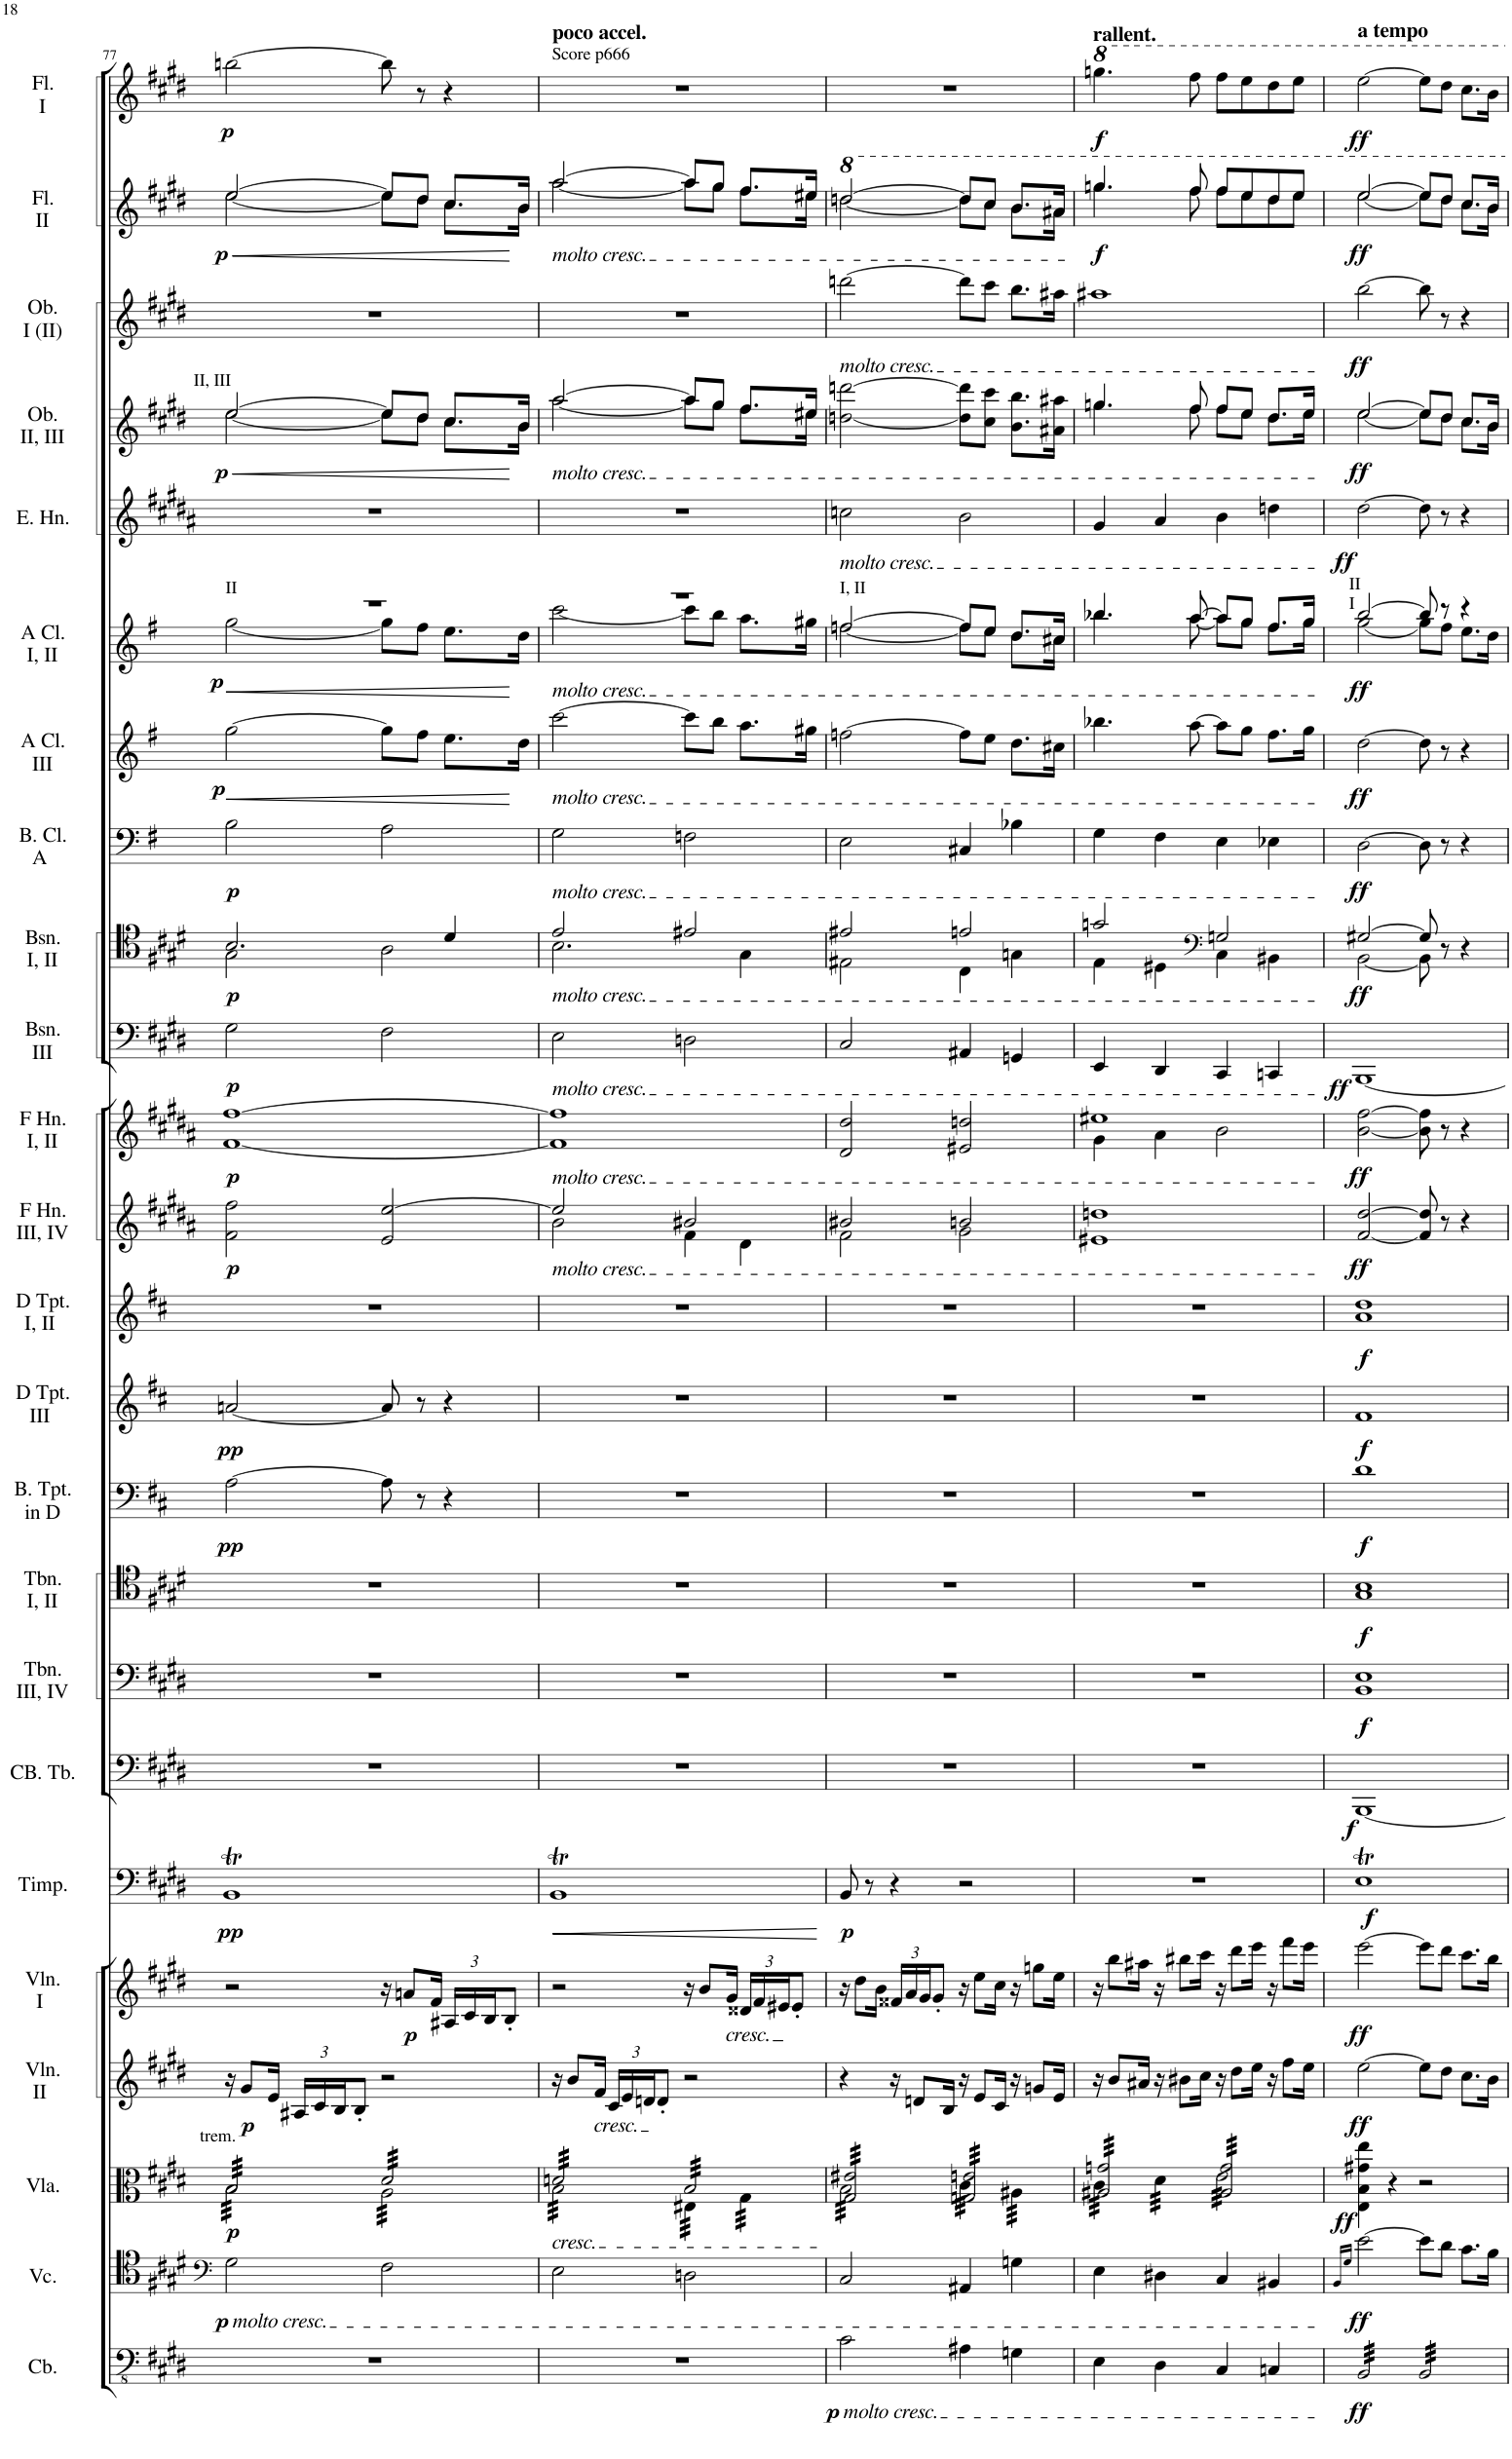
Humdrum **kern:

**kern	**dynam	**kern	**dynam	**kern	**dynam	**kern	**dynam	**kern	**dynam	**kern	**dynam	**kern	**dynam	**kern	**dynam	**kern	**dynam	**kern	**dynam	**kern	**dynam	**kern	**dynam	**kern	**dynam	**kern	**dynam	**kern	**dynam	**kern	**dynam	**kern	**dynam	**kern	**dynam	**kern	**dynam	**kern	**dynam	**kern	**dynam	**kern	**dynam	**kern	**dynam	**kern	**dynam
*part24	*part24	*part23	*part23	*part22	*part22	*part21	*part21	*part20	*part20	*part19	*part19	*part18	*part18	*part17	*part17	*part16	*part16	*part15	*part15	*part14	*part14	*part13	*part13	*part12	*part12	*part11	*part11	*part10	*part10	*part9	*part9	*part8	*part8	*part7	*part7	*part6	*part6	*part5	*part5	*part4	*part4	*part3	*part3	*part2	*part2	*part1	*part1
*staff24	*staff24	*staff23	*staff23	*staff22	*staff22	*staff21	*staff21	*staff20	*staff20	*staff19	*staff19	*staff18	*staff18	*staff17	*staff17	*staff16	*staff16	*staff15	*staff15	*staff14	*staff14	*staff13	*staff13	*staff12	*staff12	*staff11	*staff11	*staff10	*staff10	*staff9	*staff9	*staff8	*staff8	*staff7	*staff7	*staff6	*staff6	*staff5	*staff5	*staff4	*staff4	*staff3	*staff3	*staff2	*staff2	*staff1	*staff1
*I"Contrabass	*	*I"Violoncello	*	*I"Viola	*	*I"Violin II	*	*I"Violin I	*	*I"Timpani	*	*I"Contrabass Tuba	*	*I"Trombone III, IV	*	*I"Trombone I, II	*	*I"Bass Trumpet in D	*	*I"D Trumpet III	*	*I"D Trumpet I, II	*	*I"Horn in F III, IV	*	*I"Horn in F I, II	*	*I"Bassoon III	*	*I"Bassoon I, II	*	*I"Bass Clarinet in A	*	*I"Clarinet in A III	*	*I"Clarinet in A I, II	*	*I"English Horn	*	*I"Oboe II, III	*	*I"Oboe I (II)	*	*I"Flute II	*	*I"Flute I	*
*I'Cb.	*	*I'Vc.	*	*I'Vla.	*	*I'Vln. II	*	*I'Vln. I	*	*I'Timp.	*	*I'CB. Tb.	*	*I'Tbn. III, IV	*	*I'Tbn. I, II	*	*I'B. Tpt. in D	*	*I'D Tpt. III	*	*I'D Tpt. I, II	*	*	*	*	*	*I'Bsn. III	*	*I'Bsn. I, II	*	*I'B. Cl. A	*	*	*	*	*	*I'E. Hn.	*	*I'Ob. II, III	*	*I'Ob. I (II)	*	*I'Fl. II	*	*I'Fl. I	*
!!LO:PB:g=z
*clefFv4	*	*clefF4	*	*clefC3	*	*clefG2	*	*clefG2	*	*clefF4	*	*clefF4	*	*clefF4	*	*clefC4	*	*clefF4	*	*clefG2	*	*clefG2	*	*clefG2	*	*clefG2	*	*clefF4	*	*clefC4	*	*clefF4	*	*clefG2	*	*clefG2	*	*clefG2	*	*clefG2	*	*clefG2	*	*clefG2	*	*clefG2	*
*	*	*	*	*	*	*	*	*	*	*	*	*	*	*	*	*	*	*Trd-1c-2	*	*Trd-1c-2	*	*Trd-1c-2	*	*Trd4c7	*	*Trd4c7	*	*	*	*	*	*Trd2c3	*	*Trd2c3	*	*Trd2c3	*	*Trd4c7	*	*	*	*	*	*	*	*	*
*k[f#c#g#d#]	*	*k[f#c#g#d#]	*	*k[f#c#g#d#]	*	*k[f#c#g#d#]	*	*k[f#c#g#d#]	*	*k[f#c#g#d#]	*	*k[f#c#g#d#]	*	*k[f#c#g#d#]	*	*k[f#c#g#d#]	*	*k[f#c#]	*	*k[f#c#]	*	*k[f#c#]	*	*k[f#c#g#d#a#]	*	*k[f#c#g#d#a#]	*	*k[f#c#g#d#]	*	*k[f#c#g#d#]	*	*k[f#]	*	*k[f#]	*	*k[f#]	*	*k[f#c#g#d#a#]	*	*k[f#c#g#d#]	*	*k[f#c#g#d#]	*	*k[f#c#g#d#]	*	*k[f#c#g#d#]	*
*M4/4	*	*M4/4	*	*M4/4	*	*M4/4	*	*M4/4	*	*M4/4	*	*M4/4	*	*M4/4	*	*M4/4	*	*M4/4	*	*M4/4	*	*M4/4	*	*M4/4	*	*M4/4	*	*M4/4	*	*M4/4	*	*M4/4	*	*M4/4	*	*M4/4	*	*M4/4	*	*M4/4	*	*M4/4	*	*M4/4	*	*M4/4	*
*met(c)	*	*met(c)	*	*met(c)	*	*met(c)	*	*met(c)	*	*met(c)	*	*met(c)	*	*met(c)	*	*met(c)	*	*met(c)	*	*met(c)	*	*met(c)	*	*met(c)	*	*met(c)	*	*met(c)	*	*met(c)	*	*met(c)	*	*met(c)	*	*met(c)	*	*met(c)	*	*met(c)	*	*met(c)	*	*met(c)	*	*met(c)	*
=77	=77	=77	=77	=77	=77	=77	=77	=77	=77	=77	=77	=77	=77	=77	=77	=77	=77	=77	=77	=77	=77	=77	=77	=77	=77	=77	=77	=77	=77	=77	=77	=77	=77	=77	=77	=77	=77	=77	=77	=77	=77	=77	=77	=77	=77	=77	=77
*	*	*	*	*^	*	*	*	*	*	*^	*	*	*	*	*	*	*	*	*	*	*	*	*	*	*	*	*	*	*	*^	*	*	*	*	*	*	*	*	*	*	*	*	*	*	*	*	*
*	*	*	*	*	*	*	*	*	*	*	*	*^	*	*	*	*	*	*	*	*	*	*	*	*	*	*	*	*	*	*	*	*	*	*	*	*	*	*	*	*	*	*	*	*	*	*	*	*	*	*
!	!	!	!	!	!	!	!	!	!	!	!	!	!	!	!	!	!	!	!	!	!	!	!	!	!	!	!	!	!	!	!	!	!	!	!	!	!	!	!	!	!	!	!	!LO:TX:a:t=II, III	!	!	!	!	!	!	!
!	!	!	!	!	!	!	!	!	!	!	!	!	!	!	!	!	!	!	!	!	!	!	!	!	!	!	!	!	!	!	!	!	!	!	!	!	!	!	!	!LO:TX:a:t=II	!	!	!	!	!	!	!	!	!	!	!
!	!	!	!	!LO:TX:a:t=trem.	!	!	!	!	!	!	!	!	!	!	!	!	!	!	!	!	!	!	!	!	!	!	!	!	!	!	!	!	!	!	!	!	!	!	!	!	!	!	!	!	!	!	!	!	!	!	!
!	!	!LO:TX:b:i:t=molto cresc.	!	!	!	!	!	!	!	!	!	!	!	!	!	!	!	!	!	!	!	!	!	!	!	!	!	!	!	!	!	!	!	!	!	!	!	!	!	!	!	!	!	!	!	!	!	!	!	!	!
!	!	!	!LO:DY:b	!	!	!LO:DY:b	!	!	!	!	!	!	!	!LO:DY:b	!	!	!	!	!	!	!	!LO:DY:b	!	!LO:DY:b	!	!	!	!LO:DY:b	!	!LO:DY:b	!	!LO:DY:b	!	!	!LO:DY:b	!	!LO:DY:b	!	!LO:HP:b	!	!LO:HP:b	!	!	!	!LO:HP:b	!	!	!	!LO:HP:b	!	!
*	*	*	*	*	*	*	*	*	*	*	*	*	*	*	*	*	*	*	*	*	*	*	*	*	*	*	*	*	*	*	*	*	*	*	*	*	*	*	*	*^	*	*	*	*^	*	*	*	*^	*	*	*
!	!	!	!	!	!	!	!	!	!	!	!	!	!	!	!	!	!	!	!	!	!	!	!	!	!	!	!	!	!	!	!	!	!	!	!	!	!	!	!LO:DY:n=1:b	!	!	!LO:DY:n=1:b	!	!	!	!	!LO:DY:n=1:b	!	!	!	!	!LO:DY:n=1:b	!	!LO:DY:b
*	*	*	*	*tremolo	*	*	*	*	*	*	*	*	*	*	*	*	*	*	*	*	*	*	*	*	*	*	*	*	*	*	*	*	*	*	*	*	*	*	*	*	*	*	*	*	*	*	*	*	*	*	*	*	*	*
1r	.	2G#\	p	32B/LLL	32B\LLL	p	16r	.	2r	.	1BBT	4ryy	16BB!LL	pp	1r	.	1r	.	1r	.	[2A\	pp	[2an/	pp	1r	.	2f#\ 2ff#\	p	[1f# [1ff#	p	2G#\	p	2.B/	2G#\	p	2B\	p	[2gg\	< p	1r	[2gg\	< p	1r	.	[2ee/	[2ee\	< p	1r	.	[2ee/	[2ee\	< p	[2bbn\	p
.	.	.	.	32B/	32B\	.	.	.	.	.	.	.	.	.	.	.	.	.	.	.	.	.	.	.	.	.	.	.	.	.	.	.	.	.	.	.	.	.	.	.	.	.	.	.	.	.	.	.	.	.	.	.	.	.
!	!	!	!	!	!	!	!	!LO:DY:b	!	!	!	!	!	!	!	!	!	!	!	!	!	!	!	!	!	!	!	!	!	!	!	!	!	!	!	!	!	!	!	!	!	!	!	!	!	!	!	!	!	!	!	!	!	!
.	.	.	.	32B/	32B\	.	8g#/L	p	.	.	.	.	16BB!	.	.	.	.	.	.	.	.	.	.	.	.	.	.	.	.	.	.	.	.	.	.	.	.	.	.	.	.	.	.	.	.	.	.	.	.	.	.	.	.	.
.	.	.	.	32B/	32B\	.	.	.	.	.	.	.	.	.	.	.	.	.	.	.	.	.	.	.	.	.	.	.	.	.	.	.	.	.	.	.	.	.	.	.	.	.	.	.	.	.	.	.	.	.	.	.	.	.
.	.	.	.	32B/	32B\	.	.	.	.	.	.	.	16BB!	.	.	.	.	.	.	.	.	.	.	.	.	.	.	.	.	.	.	.	.	.	.	.	.	.	.	.	.	.	.	.	.	.	.	.	.	.	.	.	.	.
.	.	.	.	32B/	32B\	.	.	.	.	.	.	.	.	.	.	.	.	.	.	.	.	.	.	.	.	.	.	.	.	.	.	.	.	.	.	.	.	.	.	.	.	.	.	.	.	.	.	.	.	.	.	.	.	.
.	.	.	.	32B/	32B\	.	16e/Jk	.	.	.	.	.	16BB!JJ	.	.	.	.	.	.	.	.	.	.	.	.	.	.	.	.	.	.	.	.	.	.	.	.	.	.	.	.	.	.	.	.	.	.	.	.	.	.	.	.	.
.	.	.	.	32B/	32B\	.	.	.	.	.	.	.	.	.	.	.	.	.	.	.	.	.	.	.	.	.	.	.	.	.	.	.	.	.	.	.	.	.	.	.	.	.	.	.	.	.	.	.	.	.	.	.	.	.
*	*	*	*	*	*	*	*Xbrackettup	*	*	*	*	*	*	*	*	*	*	*	*	*	*	*	*	*	*	*	*	*	*	*	*	*	*	*	*	*	*	*	*	*	*	*	*	*	*	*	*	*	*	*	*	*	*	*
.	.	.	.	32B/	32B\	.	24A#X/LL	.	.	.	.	4ryy	16BB!LL	.	.	.	.	.	.	.	.	.	.	.	.	.	.	.	.	.	.	.	.	.	.	.	.	.	.	.	.	.	.	.	.	.	.	.	.	.	.	.	.	.
.	.	.	.	32B/	32B\	.	.	.	.	.	.	.	.	.	.	.	.	.	.	.	.	.	.	.	.	.	.	.	.	.	.	.	.	.	.	.	.	.	.	.	.	.	.	.	.	.	.	.	.	.	.	.	.	.
.	.	.	.	.	.	.	24c#/	.	.	.	.	.	.	.	.	.	.	.	.	.	.	.	.	.	.	.	.	.	.	.	.	.	.	.	.	.	.	.	.	.	.	.	.	.	.	.	.	.	.	.	.	.	.	.
.	.	.	.	32B/	32B\	.	.	.	.	.	.	.	16BB!	.	.	.	.	.	.	.	.	.	.	.	.	.	.	.	.	.	.	.	.	.	.	.	.	.	.	.	.	.	.	.	.	.	.	.	.	.	.	.	.	.
.	.	.	.	.	.	.	24B/J	.	.	.	.	.	.	.	.	.	.	.	.	.	.	.	.	.	.	.	.	.	.	.	.	.	.	.	.	.	.	.	.	.	.	.	.	.	.	.	.	.	.	.	.	.	.	.
.	.	.	.	32B/	32B\	.	.	.	.	.	.	.	.	.	.	.	.	.	.	.	.	.	.	.	.	.	.	.	.	.	.	.	.	.	.	.	.	.	.	.	.	.	.	.	.	.	.	.	.	.	.	.	.	.
.	.	.	.	32B/	32B\	.	8B'/J	.	.	.	.	.	16BB!	.	.	.	.	.	.	.	.	.	.	.	.	.	.	.	.	.	.	.	.	.	.	.	.	.	.	.	.	.	.	.	.	.	.	.	.	.	.	.	.	.
.	.	.	.	32B/	32B\	.	.	.	.	.	.	.	.	.	.	.	.	.	.	.	.	.	.	.	.	.	.	.	.	.	.	.	.	.	.	.	.	.	.	.	.	.	.	.	.	.	.	.	.	.	.	.	.	.
.	.	.	.	32B/	32B\	.	.	.	.	.	.	.	16BB!JJ	.	.	.	.	.	.	.	.	.	.	.	.	.	.	.	.	.	.	.	.	.	.	.	.	.	.	.	.	.	.	.	.	.	.	.	.	.	.	.	.	.
.	.	.	.	32B/JJJ	32B\JJJ	.	.	.	.	.	.	.	.	.	.	.	.	.	.	.	.	.	.	.	.	.	.	.	.	.	.	.	.	.	.	.	.	.	.	.	.	.	.	.	.	.	.	.	.	.	.	.	.	.
.	.	2F#\	.	32d#/LLL	32A\LLL	.	2r	.	16r	.	.	4ryy	16BB!LL	.	.	.	.	.	.	.	8A\]	.	8a/]	.	.	.	2e/ [2ee/	.	.	.	2F#\	.	.	2A\	.	2A\	.	8gg\L]	.	.	8gg\L]	.	.	.	8ee/L]	8ee\L]	.	.	.	8ee/L]	8ee\L]	.	8bb\]	.
.	.	.	.	32d#/	32A\	.	.	.	.	.	.	.	.	.	.	.	.	.	.	.	.	.	.	.	.	.	.	.	.	.	.	.	.	.	.	.	.	.	.	.	.	.	.	.	.	.	.	.	.	.	.	.	.	.
!	!	!	!	!	!	!	!	!	!	!LO:DY:b	!	!	!	!	!	!	!	!	!	!	!	!	!	!	!	!	!	!	!	!	!	!	!	!	!	!	!	!	!	!	!	!	!	!	!	!	!	!	!	!	!	!	!	!
.	.	.	.	32d#/	32A\	.	.	.	8an/L	p	.	.	16BB!	.	.	.	.	.	.	.	.	.	.	.	.	.	.	.	.	.	.	.	.	.	.	.	.	.	.	.	.	.	.	.	.	.	.	.	.	.	.	.	.	.
.	.	.	.	32d#/	32A\	.	.	.	.	.	.	.	.	.	.	.	.	.	.	.	.	.	.	.	.	.	.	.	.	.	.	.	.	.	.	.	.	.	.	.	.	.	.	.	.	.	.	.	.	.	.	.	.	.
.	.	.	.	32d#/	32A\	.	.	.	.	.	.	.	16BB!	.	.	.	.	.	.	.	8r	.	8r	.	.	.	.	.	.	.	.	.	.	.	.	.	.	8ff#\J	.	.	8ff#\J	.	.	.	8dd#/J	8dd#\J	.	.	.	8dd#/J	8dd#\J	.	8r	.
.	.	.	.	32d#/	32A\	.	.	.	.	.	.	.	.	.	.	.	.	.	.	.	.	.	.	.	.	.	.	.	.	.	.	.	.	.	.	.	.	.	.	.	.	.	.	.	.	.	.	.	.	.	.	.	.	.
.	.	.	.	32d#/	32A\	.	.	.	16f#/Jk	.	.	.	16BB!JJ	.	.	.	.	.	.	.	.	.	.	.	.	.	.	.	.	.	.	.	.	.	.	.	.	.	.	.	.	.	.	.	.	.	.	.	.	.	.	.	.	.
.	.	.	.	32d#/	32A\	.	.	.	.	.	.	.	.	.	.	.	.	.	.	.	.	.	.	.	.	.	.	.	.	.	.	.	.	.	.	.	.	.	.	.	.	.	.	.	.	.	.	.	.	.	.	.	.	.
*	*	*	*	*	*	*	*	*	*Xbrackettup	*	*	*	*	*	*	*	*	*	*	*	*	*	*	*	*	*	*	*	*	*	*	*	*	*	*	*	*	*	*	*	*	*	*	*	*	*	*	*	*	*	*	*	*	*
.	.	.	.	32d#/	32A\	.	.	.	24A#X/LL	.	.	8ryy	16BB!LL	.	.	.	.	.	.	.	4r	.	4r	.	.	.	.	.	.	.	.	.	4d#/	.	.	.	.	8.ee\L	.	.	8.ee\L	.	.	.	8.cc#/L	8.cc#\L	.	.	.	8.cc#/L	8.cc#\L	.	4r	.
.	.	.	.	32d#/	32A\	.	.	.	.	.	.	.	.	.	.	.	.	.	.	.	.	.	.	.	.	.	.	.	.	.	.	.	.	.	.	.	.	.	.	.	.	.	.	.	.	.	.	.	.	.	.	.	.	.
.	.	.	.	.	.	.	.	.	24c#/	.	.	.	.	.	.	.	.	.	.	.	.	.	.	.	.	.	.	.	.	.	.	.	.	.	.	.	.	.	.	.	.	.	.	.	.	.	.	.	.	.	.	.	.	.
.	.	.	.	32d#/	32A\	.	.	.	.	.	.	.	16BB!	.	.	.	.	.	.	.	.	.	.	.	.	.	.	.	.	.	.	.	.	.	.	.	.	.	.	.	.	.	.	.	.	.	.	.	.	.	.	.	.	.
.	.	.	.	.	.	.	.	.	24B/J	.	.	.	.	.	.	.	.	.	.	.	.	.	.	.	.	.	.	.	.	.	.	.	.	.	.	.	.	.	.	.	.	.	.	.	.	.	.	.	.	.	.	.	.	.
.	.	.	.	32d#/	32A\	.	.	.	.	.	.	.	.	.	.	.	.	.	.	.	.	.	.	.	.	.	.	.	.	.	.	.	.	.	.	.	.	.	.	.	.	.	.	.	.	.	.	.	.	.	.	.	.	.
.	.	.	.	32d#/	32A\	.	.	.	8B'/J	.	.	16ryy	16BB!	.	.	.	.	.	.	.	.	.	.	.	.	.	.	.	.	.	.	.	.	.	.	.	.	.	.	.	.	.	.	.	.	.	.	.	.	.	.	.	.	.
.	.	.	.	32d#/	32A\	.	.	.	.	.	.	.	.	.	.	.	.	.	.	.	.	.	.	.	.	.	.	.	.	.	.	.	.	.	.	.	.	.	.	.	.	.	.	.	.	.	.	.	.	.	.	.	.	.
.	.	.	.	32d#/	32A\	.	.	.	.	.	.	16ryy	16BB!JJ	.	.	.	.	.	.	.	.	.	.	.	.	.	.	.	.	.	.	.	.	.	.	.	.	16dd\Jk	[	.	16dd\Jk	[	.	.	16b/Jk	16b\Jk	[	.	.	16b/Jk	16b\Jk	[	.	.
.	.	.	.	32d#/JJJ	32A\JJJ	.	.	.	.	.	.	.	.	.	.	.	.	.	.	.	.	.	.	.	.	.	.	.	.	.	.	.	.	.	.	.	.	.	.	.	.	.	.	.	.	.	.	.	.	.	.	.	.	.
=78	=78	=78	=78	=78	=78	=78	=78	=78	=78	=78	=78	=78	=78	=78	=78	=78	=78	=78	=78	=78	=78	=78	=78	=78	=78	=78	=78	=78	=78	=78	=78	=78	=78	=78	=78	=78	=78	=78	=78	=78	=78	=78	=78	=78	=78	=78	=78	=78	=78	=78	=78	=78	=78	=78
*	*	*	*	*	*	*	*	*	*	*	*	*	*	*	*	*	*	*	*	*	*	*	*	*	*	*	*^	*	*	*	*	*	*	*	*	*	*	*	*	*	*	*	*	*	*	*	*	*	*	*	*	*	*	*
!	!	!	!	!	!	!	!	!	!	!	!	!	!	!	!	!	!	!	!	!	!	!	!	!	!	!	!	!	!	!	!	!	!	!	!	!	!	!	!	!	!	!	!	!	!	!	!	!	!	!	!LO:TX:b:i:t=molto cresc.	!	!	!	!
!	!	!	!	!	!	!	!	!	!	!	!	!	!	!	!	!	!	!	!	!	!	!	!	!	!	!	!	!	!	!	!	!	!	!	!	!	!	!	!	!	!	!	!	!	!	!LO:TX:b:i:t=molto cresc.	!	!	!	!	!	!	!	!	!
!	!	!	!	!	!	!	!	!	!	!	!	!	!	!	!	!	!	!	!	!	!	!	!	!	!	!	!	!	!	!	!	!	!	!	!	!	!	!	!	!	!LO:TX:b:i:t=molto cresc.	!	!	!	!	!	!	!	!	!	!	!	!	!	!
!	!	!	!	!	!	!	!	!	!	!	!	!	!	!	!	!	!	!	!	!	!	!	!	!	!	!	!	!	!	!	!	!	!	!	!	!	!	!	!LO:TX:b:i:t=molto cresc.	!	!	!	!	!	!	!	!	!	!	!	!	!	!	!	!
!	!	!	!	!	!	!	!	!	!	!	!	!	!	!	!	!	!	!	!	!	!	!	!	!	!	!	!	!	!	!	!	!	!	!	!	!	!LO:TX:b:i:t=molto cresc.	!	!	!	!	!	!	!	!	!	!	!	!	!	!	!	!	!	!
!	!	!	!	!	!	!	!	!	!	!	!	!	!	!	!	!	!	!	!	!	!	!	!	!	!	!	!	!	!	!	!	!	!	!LO:TX:b:i:t=molto cresc.	!	!	!	!	!	!	!	!	!	!	!	!	!	!	!	!	!	!	!	!	!
!	!	!	!	!	!	!	!	!	!	!	!	!	!	!	!	!	!	!	!	!	!	!	!	!	!	!	!	!	!	!	!	!LO:TX:b:i:t=molto cresc.	!	!	!	!	!	!	!	!	!	!	!	!	!	!	!	!	!	!	!	!	!	!	!
!	!	!	!	!	!	!	!	!	!	!	!	!	!	!	!	!	!	!	!	!	!	!	!	!	!	!	!	!	!	!LO:TX:b:i:t=molto cresc.	!	!	!	!	!	!	!	!	!	!	!	!	!	!	!	!	!	!	!	!	!	!	!	!	!
!	!	!	!	!	!	!	!	!	!	!	!	!	!	!	!	!	!	!	!	!	!	!	!	!	!	!	!LO:TX:b:i:t=molto cresc.	!	!	!	!	!	!	!	!	!	!	!	!	!	!	!	!	!	!	!	!	!	!	!	!	!	!	!	!
!	!	!	!	!LO:TX:b:i:t=cresc.	!	!	!	!	!	!	!	!	!	!	!	!	!	!	!	!	!	!	!	!	!	!	!	!	!	!	!	!	!	!	!	!	!	!	!	!	!	!	!	!	!	!	!	!	!	!	!	!	!	!	!
1r	.	2E\	.	32dn/LLL	32B\LLL	.	16r	.	2r	.	1BBT	4ryy	16BB!LL	.	1r	.	1r	.	1r	.	1r	.	1r	.	1r	.	2ee/]	2b\	.	1f#] 1ff#]	.	2E\	.	2e/	2.B\	.	2G\	.	[2ccc\	.	1r	[2ccc\	.	1r	.	[2aa/	[2aa\	.	1r	.	[2aa/	[2aa\	.	1r	.
.	.	.	.	32dn/	32B\	.	.	.	.	.	.	.	.	.	.	.	.	.	.	.	.	.	.	.	.	.	.	.	.	.	.	.	.	.	.	.	.	.	.	.	.	.	.	.	.	.	.	.	.	.	.	.	.	.	.
.	.	.	.	32dn/	32B\	.	8b/L	.	.	.	.	.	16BB!	.	.	.	.	.	.	.	.	.	.	.	.	.	.	.	.	.	.	.	.	.	.	.	.	.	.	.	.	.	.	.	.	.	.	.	.	.	.	.	.	.	.
.	.	.	.	32dn/	32B\	.	.	.	.	.	.	.	.	.	.	.	.	.	.	.	.	.	.	.	.	.	.	.	.	.	.	.	.	.	.	.	.	.	.	.	.	.	.	.	.	.	.	.	.	.	.	.	.	.	.
.	.	.	.	32dn/	32B\	.	.	.	.	.	.	.	16BB!	.	.	.	.	.	.	.	.	.	.	.	.	.	.	.	.	.	.	.	.	.	.	.	.	.	.	.	.	.	.	.	.	.	.	.	.	.	.	.	.	.	.
.	.	.	.	32dn/	32B\	.	.	.	.	.	.	.	.	.	.	.	.	.	.	.	.	.	.	.	.	.	.	.	.	.	.	.	.	.	.	.	.	.	.	.	.	.	.	.	.	.	.	.	.	.	.	.	.	.	.
!	!	!	!	!	!	!	!LO:TX:b:i:t=cresc.	!	!	!	!	!	!	!	!	!	!	!	!	!	!	!	!	!	!	!	!	!	!	!	!	!	!	!	!	!	!	!	!	!	!	!	!	!	!	!	!	!	!	!	!	!	!	!	!
.	.	.	.	32dn/	32B\	.	16f#/Jk	.	.	.	.	.	16BB!JJ	.	.	.	.	.	.	.	.	.	.	.	.	.	.	.	.	.	.	.	.	.	.	.	.	.	.	.	.	.	.	.	.	.	.	.	.	.	.	.	.	.	.
.	.	.	.	32dn/	32B\	.	.	.	.	.	.	.	.	.	.	.	.	.	.	.	.	.	.	.	.	.	.	.	.	.	.	.	.	.	.	.	.	.	.	.	.	.	.	.	.	.	.	.	.	.	.	.	.	.	.
.	.	.	.	32dn/	32B\	.	24c#/LL	.	.	.	.	4ryy	16BB!LL	.	.	.	.	.	.	.	.	.	.	.	.	.	.	.	.	.	.	.	.	.	.	.	.	.	.	.	.	.	.	.	.	.	.	.	.	.	.	.	.	.	.
.	.	.	.	32dn/	32B\	.	.	.	.	.	.	.	.	.	.	.	.	.	.	.	.	.	.	.	.	.	.	.	.	.	.	.	.	.	.	.	.	.	.	.	.	.	.	.	.	.	.	.	.	.	.	.	.	.	.
.	.	.	.	.	.	.	24e/	.	.	.	.	.	.	.	.	.	.	.	.	.	.	.	.	.	.	.	.	.	.	.	.	.	.	.	.	.	.	.	.	.	.	.	.	.	.	.	.	.	.	.	.	.	.	.	.
.	.	.	.	32dn/	32B\	.	.	.	.	.	.	.	16BB!	.	.	.	.	.	.	.	.	.	.	.	.	.	.	.	.	.	.	.	.	.	.	.	.	.	.	.	.	.	.	.	.	.	.	.	.	.	.	.	.	.	.
.	.	.	.	.	.	.	24dn/J	.	.	.	.	.	.	.	.	.	.	.	.	.	.	.	.	.	.	.	.	.	.	.	.	.	.	.	.	.	.	.	.	.	.	.	.	.	.	.	.	.	.	.	.	.	.	.	.
.	.	.	.	32dn/	32B\	.	.	.	.	.	.	.	.	.	.	.	.	.	.	.	.	.	.	.	.	.	.	.	.	.	.	.	.	.	.	.	.	.	.	.	.	.	.	.	.	.	.	.	.	.	.	.	.	.	.
.	.	.	.	32dn/	32B\	.	8d'/J	.	.	.	.	.	16BB!	.	.	.	.	.	.	.	.	.	.	.	.	.	.	.	.	.	.	.	.	.	.	.	.	.	.	.	.	.	.	.	.	.	.	.	.	.	.	.	.	.	.
.	.	.	.	32dn/	32B\	.	.	.	.	.	.	.	.	.	.	.	.	.	.	.	.	.	.	.	.	.	.	.	.	.	.	.	.	.	.	.	.	.	.	.	.	.	.	.	.	.	.	.	.	.	.	.	.	.	.
.	.	.	.	32dn/	32B\	.	.	.	.	.	.	.	16BB!JJ	.	.	.	.	.	.	.	.	.	.	.	.	.	.	.	.	.	.	.	.	.	.	.	.	.	.	.	.	.	.	.	.	.	.	.	.	.	.	.	.	.	.
.	.	.	.	32dn/JJJ	32B\JJJ	.	.	.	.	.	.	.	.	.	.	.	.	.	.	.	.	.	.	.	.	.	.	.	.	.	.	.	.	.	.	.	.	.	.	.	.	.	.	.	.	.	.	.	.	.	.	.	.	.	.
.	.	2Dn\	.	32B/LLL	32E#X\LLL	.	2r	.	16r	.	.	4ryy	16BB!LL	.	.	.	.	.	.	.	.	.	.	.	.	.	2b#X/	4f#\	.	.	.	2Dn\	.	2e#X/	.	.	2Fn\	.	8ccc\L]	.	.	8ccc\L]	.	.	.	8aa/L]	8aa\L]	.	.	.	8aa/L]	8aa\L]	.	.	.
.	.	.	.	32B/	32E#X\	.	.	.	.	.	.	.	.	.	.	.	.	.	.	.	.	.	.	.	.	.	.	.	.	.	.	.	.	.	.	.	.	.	.	.	.	.	.	.	.	.	.	.	.	.	.	.	.	.	.
.	.	.	.	32B/	32E#X\	.	.	.	8b/L	.	.	.	16BB!	.	.	.	.	.	.	.	.	.	.	.	.	.	.	.	.	.	.	.	.	.	.	.	.	.	.	.	.	.	.	.	.	.	.	.	.	.	.	.	.	.	.
.	.	.	.	32B/	32E#X\	.	.	.	.	.	.	.	.	.	.	.	.	.	.	.	.	.	.	.	.	.	.	.	.	.	.	.	.	.	.	.	.	.	.	.	.	.	.	.	.	.	.	.	.	.	.	.	.	.	.
.	.	.	.	32B/	32E#X\	.	.	.	.	.	.	.	16BB!	.	.	.	.	.	.	.	.	.	.	.	.	.	.	.	.	.	.	.	.	.	.	.	.	.	8bb\J	.	.	8bb\J	.	.	.	8gg#/J	8gg#\J	.	.	.	8gg#/J	8gg#\J	.	.	.
.	.	.	.	32B/	32E#X\	.	.	.	.	.	.	.	.	.	.	.	.	.	.	.	.	.	.	.	.	.	.	.	.	.	.	.	.	.	.	.	.	.	.	.	.	.	.	.	.	.	.	.	.	.	.	.	.	.	.
!	!	!	!	!	!	!	!	!	!LO:TX:b:i:t=cresc.	!	!	!	!	!	!	!	!	!	!	!	!	!	!	!	!	!	!	!	!	!	!	!	!	!	!	!	!	!	!	!	!	!	!	!	!	!	!	!	!	!	!	!	!	!	!
.	.	.	.	32B/	32E#X\	.	.	.	16g#/Jk	.	.	.	16BB!JJ	.	.	.	.	.	.	.	.	.	.	.	.	.	.	.	.	.	.	.	.	.	.	.	.	.	.	.	.	.	.	.	.	.	.	.	.	.	.	.	.	.	.
.	.	.	.	32B/	32E#X\JJJ	.	.	.	.	.	.	.	.	.	.	.	.	.	.	.	.	.	.	.	.	.	.	.	.	.	.	.	.	.	.	.	.	.	.	.	.	.	.	.	.	.	.	.	.	.	.	.	.	.	.
.	.	.	.	32B/	32G#\LLL	.	.	.	24d##X/LL	.	.	4ryy	16BB!LL	.	.	.	.	.	.	.	.	.	.	.	.	.	.	4d#\	.	.	.	.	.	.	4G#\	.	.	.	8.aa\L	.	.	8.aa\L	.	.	.	8.ff#/L	8.ff#\L	.	.	.	8.ff#/L	8.ff#\L	.	.	.
.	.	.	.	32B/	32G#\	.	.	.	.	.	.	.	.	.	.	.	.	.	.	.	.	.	.	.	.	.	.	.	.	.	.	.	.	.	.	.	.	.	.	.	.	.	.	.	.	.	.	.	.	.	.	.	.	.	.
.	.	.	.	.	.	.	.	.	24f#/	.	.	.	.	.	.	.	.	.	.	.	.	.	.	.	.	.	.	.	.	.	.	.	.	.	.	.	.	.	.	.	.	.	.	.	.	.	.	.	.	.	.	.	.	.	.
.	.	.	.	32B/	32G#\	.	.	.	.	.	.	.	16BB!	.	.	.	.	.	.	.	.	.	.	.	.	.	.	.	.	.	.	.	.	.	.	.	.	.	.	.	.	.	.	.	.	.	.	.	.	.	.	.	.	.	.
.	.	.	.	.	.	.	.	.	24e#X/J	.	.	.	.	.	.	.	.	.	.	.	.	.	.	.	.	.	.	.	.	.	.	.	.	.	.	.	.	.	.	.	.	.	.	.	.	.	.	.	.	.	.	.	.	.	.
.	.	.	.	32B/	32G#\	.	.	.	.	.	.	.	.	.	.	.	.	.	.	.	.	.	.	.	.	.	.	.	.	.	.	.	.	.	.	.	.	.	.	.	.	.	.	.	.	.	.	.	.	.	.	.	.	.	.
.	.	.	.	32B/	32G#\	.	.	.	8e#'/J	.	.	.	16BB!	.	.	.	.	.	.	.	.	.	.	.	.	.	.	.	.	.	.	.	.	.	.	.	.	.	.	.	.	.	.	.	.	.	.	.	.	.	.	.	.	.	.
.	.	.	.	32B/	32G#\	.	.	.	.	.	.	.	.	.	.	.	.	.	.	.	.	.	.	.	.	.	.	.	.	.	.	.	.	.	.	.	.	.	.	.	.	.	.	.	.	.	.	.	.	.	.	.	.	.	.
.	.	.	.	32B/	32G#\	.	.	.	.	.	.	.	16BB!JJ	.	.	.	.	.	.	.	.	.	.	.	.	.	.	.	.	.	.	.	.	.	.	.	.	.	16gg#X\Jk	.	.	16gg#X\Jk	.	.	.	16ee#X/Jk	16ee#\Jk	.	.	.	16ee#X/Jk	16ee#\Jk	.	.	.
.	.	.	.	32B/JJJ	32G#\JJJ	.	.	.	.	.	.	.	.	.	.	.	.	.	.	.	.	.	.	.	.	.	.	.	.	.	.	.	.	.	.	.	.	.	.	.	.	.	.	.	.	.	.	.	.	.	.	.	.	.	.
=79	=79	=79	=79	=79	=79	=79	=79	=79	=79	=79	=79	=79	=79	=79	=79	=79	=79	=79	=79	=79	=79	=79	=79	=79	=79	=79	=79	=79	=79	=79	=79	=79	=79	=79	=79	=79	=79	=79	=79	=79	=79	=79	=79	=79	=79	=79	=79	=79	=79	=79	=79	=79	=79	=79	=79
!	!	!	!	!	!	!	!	!	!	!	!	!	!	!	!	!	!	!	!	!	!	!	!	!	!	!	!	!	!	!	!	!	!	!	!	!	!	!	!	!	!	!	!	!	!	!	!	!	!LO:TX:b:i:t=molto cresc.	!	!	!	!	!	!
!	!	!	!	!	!	!	!	!	!	!	!	!	!	!	!	!	!	!	!	!	!	!	!	!	!	!	!	!	!	!	!	!	!	!	!	!	!	!	!	!	!	!	!	!LO:TX:b:i:t=molto cresc.	!	!	!	!	!	!	!	!	!	!	!
!	!	!	!	!	!	!	!	!	!	!	!	!	!	!	!	!	!	!	!	!	!	!	!	!	!	!	!	!	!	!	!	!	!	!	!	!	!	!	!	!	!LO:TX:a:t=I, II	!	!	!	!	!	!	!	!	!	!	!	!	!	!
!LO:TX:b:i:t=molto cresc.	!	!	!	!	!	!	!	!	!	!	!	!	!	!	!	!	!	!	!	!	!	!	!	!	!	!	!	!	!	!	!	!	!	!	!	!	!	!	!	!	!	!	!	!	!	!	!	!	!	!	!	!	!	!	!
!	!LO:DY:b	!	!	!	!	!	!	!	!	!	!	!	!	!LO:DY:b	!	!	!	!	!	!	!	!	!	!	!	!	!	!	!	!	!	!	!	!	!	!	!	!	!	!	!	!	!	!	!	!	!	!	!	!	!	!	!	!	!
*	*	*	*	*	*	*	*	*	*	*	*v	*v	*v	*	*	*	*	*	*	*	*	*	*	*	*	*	*	*	*	*	*	*	*	*	*	*	*	*	*	*	*	*	*	*	*	*v	*v	*	*	*	*	*	*	*	*
2C#\	p	2C#/	.	32G#/ 32e#X/LLL	32B\LLL	.	4r	.	16r	.	8BB/	p	1r	.	1r	.	1r	.	1r	.	1r	.	1r	.	2b#X/	2f#\	.	2d#/ 2dd#/	.	2C#/	.	2e#X/	2E#X\	.	2E\	.	[2ffn\	.	[2ffn/	[2ff\	.	2ccn\	.	[2ddn\ [2dddn\	.	[2dddn\	.	[2dddn/	[2ddd\	.	1r	.
.	.	.	.	32G#/ 32e#X/	32B\	.	.	.	.	.	.	.	.	.	.	.	.	.	.	.	.	.	.	.	.	.	.	.	.	.	.	.	.	.	.	.	.	.	.	.	.	.	.	.	.	.	.	.	.	.	.	.
.	.	.	.	32G#/ 32e#X/	32B\	.	.	.	8dd#\L	.	.	.	.	.	.	.	.	.	.	.	.	.	.	.	.	.	.	.	.	.	.	.	.	.	.	.	.	.	.	.	.	.	.	.	.	.	.	.	.	.	.	.
.	.	.	.	32G#/ 32e#X/	32B\	.	.	.	.	.	.	.	.	.	.	.	.	.	.	.	.	.	.	.	.	.	.	.	.	.	.	.	.	.	.	.	.	.	.	.	.	.	.	.	.	.	.	.	.	.	.	.
.	.	.	.	32G#/ 32e#X/	32B\	.	.	.	.	.	8r	.	.	.	.	.	.	.	.	.	.	.	.	.	.	.	.	.	.	.	.	.	.	.	.	.	.	.	.	.	.	.	.	.	.	.	.	.	.	.	.	.
.	.	.	.	32G#/ 32e#X/	32B\	.	.	.	.	.	.	.	.	.	.	.	.	.	.	.	.	.	.	.	.	.	.	.	.	.	.	.	.	.	.	.	.	.	.	.	.	.	.	.	.	.	.	.	.	.	.	.
.	.	.	.	32G#/ 32e#X/	32B\	.	.	.	16b\Jk	.	.	.	.	.	.	.	.	.	.	.	.	.	.	.	.	.	.	.	.	.	.	.	.	.	.	.	.	.	.	.	.	.	.	.	.	.	.	.	.	.	.	.
.	.	.	.	32G#/ 32e#X/	32B\	.	.	.	.	.	.	.	.	.	.	.	.	.	.	.	.	.	.	.	.	.	.	.	.	.	.	.	.	.	.	.	.	.	.	.	.	.	.	.	.	.	.	.	.	.	.	.
.	.	.	.	32G#/ 32e#X/	32B\	.	16r	.	24f##X/LL	.	4r	.	.	.	.	.	.	.	.	.	.	.	.	.	.	.	.	.	.	.	.	.	.	.	.	.	.	.	.	.	.	.	.	.	.	.	.	.	.	.	.	.
.	.	.	.	32G#/ 32e#X/	32B\	.	.	.	.	.	.	.	.	.	.	.	.	.	.	.	.	.	.	.	.	.	.	.	.	.	.	.	.	.	.	.	.	.	.	.	.	.	.	.	.	.	.	.	.	.	.	.
.	.	.	.	.	.	.	.	.	24a/	.	.	.	.	.	.	.	.	.	.	.	.	.	.	.	.	.	.	.	.	.	.	.	.	.	.	.	.	.	.	.	.	.	.	.	.	.	.	.	.	.	.	.
.	.	.	.	32G#/ 32e#X/	32B\	.	8dn/L	.	.	.	.	.	.	.	.	.	.	.	.	.	.	.	.	.	.	.	.	.	.	.	.	.	.	.	.	.	.	.	.	.	.	.	.	.	.	.	.	.	.	.	.	.
.	.	.	.	.	.	.	.	.	24g#/J	.	.	.	.	.	.	.	.	.	.	.	.	.	.	.	.	.	.	.	.	.	.	.	.	.	.	.	.	.	.	.	.	.	.	.	.	.	.	.	.	.	.	.
.	.	.	.	32G#/ 32e#X/	32B\	.	.	.	.	.	.	.	.	.	.	.	.	.	.	.	.	.	.	.	.	.	.	.	.	.	.	.	.	.	.	.	.	.	.	.	.	.	.	.	.	.	.	.	.	.	.	.
.	.	.	.	32G#/ 32e#X/	32B\	.	.	.	8g#'/J	.	.	.	.	.	.	.	.	.	.	.	.	.	.	.	.	.	.	.	.	.	.	.	.	.	.	.	.	.	.	.	.	.	.	.	.	.	.	.	.	.	.	.
.	.	.	.	32G#/ 32e#X/	32B\	.	.	.	.	.	.	.	.	.	.	.	.	.	.	.	.	.	.	.	.	.	.	.	.	.	.	.	.	.	.	.	.	.	.	.	.	.	.	.	.	.	.	.	.	.	.	.
.	.	.	.	32G#/ 32e#X/	32B\	.	16B/Jk	.	.	.	.	.	.	.	.	.	.	.	.	.	.	.	.	.	.	.	.	.	.	.	.	.	.	.	.	.	.	.	.	.	.	.	.	.	.	.	.	.	.	.	.	.
.	.	.	.	32G#/ 32e#X/JJJ	32B\JJJ	.	.	.	.	.	.	.	.	.	.	.	.	.	.	.	.	.	.	.	.	.	.	.	.	.	.	.	.	.	.	.	.	.	.	.	.	.	.	.	.	.	.	.	.	.	.	.
4AA#X\	.	4AA#X/	.	32Gn/ 32en/LLL	32c#\LLL	.	16r	.	16r	.	2r	.	.	.	.	.	.	.	.	.	.	.	.	.	2bn/	2g#\	.	2e#X/ 2ddn/	.	4AA#X/	.	2en/	4C#\	.	4C#X/	.	8ff\L]	.	8ff/L]	8ff\L]	.	2b\	.	8dd\] 8ddd\]L	.	8ddd\L]	.	8ddd/L]	8ddd\L]	.	.	.
.	.	.	.	32Gn/ 32en/	32c#\	.	.	.	.	.	.	.	.	.	.	.	.	.	.	.	.	.	.	.	.	.	.	.	.	.	.	.	.	.	.	.	.	.	.	.	.	.	.	.	.	.	.	.	.	.	.	.
.	.	.	.	32Gn/ 32en/	32c#\	.	8e/L	.	8ee\L	.	.	.	.	.	.	.	.	.	.	.	.	.	.	.	.	.	.	.	.	.	.	.	.	.	.	.	.	.	.	.	.	.	.	.	.	.	.	.	.	.	.	.
.	.	.	.	32Gn/ 32en/	32c#\	.	.	.	.	.	.	.	.	.	.	.	.	.	.	.	.	.	.	.	.	.	.	.	.	.	.	.	.	.	.	.	.	.	.	.	.	.	.	.	.	.	.	.	.	.	.	.
.	.	.	.	32Gn/ 32en/	32c#\	.	.	.	.	.	.	.	.	.	.	.	.	.	.	.	.	.	.	.	.	.	.	.	.	.	.	.	.	.	.	.	8ee\J	.	8ee/J	8ee\J	.	.	.	8cc#\ 8ccc#\J	.	8ccc#\J	.	8ccc#/J	8ccc#\J	.	.	.
.	.	.	.	32Gn/ 32en/	32c#\	.	.	.	.	.	.	.	.	.	.	.	.	.	.	.	.	.	.	.	.	.	.	.	.	.	.	.	.	.	.	.	.	.	.	.	.	.	.	.	.	.	.	.	.	.	.	.
.	.	.	.	32Gn/ 32en/	32c#\	.	16c#/Jk	.	16cc#\Jk	.	.	.	.	.	.	.	.	.	.	.	.	.	.	.	.	.	.	.	.	.	.	.	.	.	.	.	.	.	.	.	.	.	.	.	.	.	.	.	.	.	.	.
.	.	.	.	32Gn/ 32en/	32c#\JJJ	.	.	.	.	.	.	.	.	.	.	.	.	.	.	.	.	.	.	.	.	.	.	.	.	.	.	.	.	.	.	.	.	.	.	.	.	.	.	.	.	.	.	.	.	.	.	.
4GGn\	.	4Gn\	.	32Gn/ 32en/	32A#X\LLL	.	16r	.	16r	.	.	.	.	.	.	.	.	.	.	.	.	.	.	.	.	.	.	.	.	4GGn/	.	.	4Gn\	.	4B-X\	.	8.dd\L	.	8.dd/L	8.dd\L	.	.	.	8.b\ 8.bb\L	.	8.bb\L	.	8.bb/L	8.bb\L	.	.	.
.	.	.	.	32Gn/ 32en/	32A#X\	.	.	.	.	.	.	.	.	.	.	.	.	.	.	.	.	.	.	.	.	.	.	.	.	.	.	.	.	.	.	.	.	.	.	.	.	.	.	.	.	.	.	.	.	.	.	.
.	.	.	.	32Gn/ 32en/	32A#X\	.	8gn/L	.	8ggn\L	.	.	.	.	.	.	.	.	.	.	.	.	.	.	.	.	.	.	.	.	.	.	.	.	.	.	.	.	.	.	.	.	.	.	.	.	.	.	.	.	.	.	.
.	.	.	.	32Gn/ 32en/	32A#X\	.	.	.	.	.	.	.	.	.	.	.	.	.	.	.	.	.	.	.	.	.	.	.	.	.	.	.	.	.	.	.	.	.	.	.	.	.	.	.	.	.	.	.	.	.	.	.
.	.	.	.	32Gn/ 32en/	32A#X\	.	.	.	.	.	.	.	.	.	.	.	.	.	.	.	.	.	.	.	.	.	.	.	.	.	.	.	.	.	.	.	.	.	.	.	.	.	.	.	.	.	.	.	.	.	.	.
.	.	.	.	32Gn/ 32en/	32A#X\	.	.	.	.	.	.	.	.	.	.	.	.	.	.	.	.	.	.	.	.	.	.	.	.	.	.	.	.	.	.	.	.	.	.	.	.	.	.	.	.	.	.	.	.	.	.	.
.	.	.	.	32Gn/ 32en/	32A#X\	.	16e/Jk	.	16ee\Jk	.	.	.	.	.	.	.	.	.	.	.	.	.	.	.	.	.	.	.	.	.	.	.	.	.	.	.	16cc#X\Jk	.	16cc#X/Jk	16cc#\Jk	.	.	.	16a#X\ 16aa#X\Jk	.	16aa#X\Jk	.	16aa#X/Jk	16aa#\Jk	.	.	.
.	.	.	.	32Gn/ 32en/JJJ	32A#X\JJJ	.	.	.	.	.	.	.	.	.	.	.	.	.	.	.	.	.	.	.	.	.	.	.	.	.	.	.	.	.	.	.	.	.	.	.	.	.	.	.	.	.	.	.	.	.	.	.
*	*	*	*	*	*	*	*	*	*	*	*	*	*	*	*	*	*	*	*	*	*	*	*	*	*v	*v	*	*	*	*	*	*	*	*	*	*	*	*	*	*	*	*	*	*	*	*	*	*	*	*	*	*
=80	=80	=80	=80	=80	=80	=80	=80	=80	=80	=80	=80	=80	=80	=80	=80	=80	=80	=80	=80	=80	=80	=80	=80	=80	=80	=80	=80	=80	=80	=80	=80	=80	=80	=80	=80	=80	=80	=80	=80	=80	=80	=80	=80	=80	=80	=80	=80	=80	=80	=80	=80
*	*	*	*	*	*	*	*	*	*	*	*	*	*	*	*	*	*	*	*	*	*	*	*	*	*	*	*^	*	*	*	*	*	*	*	*	*	*	*	*	*	*	*	*^	*	*	*	*	*	*	*	*
!	!	!	!	!	!	!	!	!	!	!	!	!	!	!	!	!	!	!	!	!	!	!	!	!	!	!	!	!	!	!	!	!	!	!	!	!	!	!	!	!	!	!	!	!	!	!	!	!	!	!	!LO:DY:b	!	!LO:DY:b
4EE\	.	4E\	.	32A#X/ 32gn/LLL	32c#\LLL	.	16r	.	16r	.	1r	.	1r	.	1r	.	1r	.	1r	.	1r	.	1r	.	1e#X 1ddn	.	1ee#X	4g#\	.	4EE/	.	2gn/	4E\	.	4G\	.	4.bb-X\	.	4.bb-X/	4.bb-\	.	4g#/	.	4.ggn/	4.gg\	.	1aa#X	.	4.gggn/	4.ggg\	f	4.gggn\	f
.	.	.	.	32A#X/ 32gn/	32c#\	.	.	.	.	.	.	.	.	.	.	.	.	.	.	.	.	.	.	.	.	.	.	.	.	.	.	.	.	.	.	.	.	.	.	.	.	.	.	.	.	.	.	.	.	.	.	.	.
.	.	.	.	32A#X/ 32gn/	32c#\	.	8b/L	.	8bb\L	.	.	.	.	.	.	.	.	.	.	.	.	.	.	.	.	.	.	.	.	.	.	.	.	.	.	.	.	.	.	.	.	.	.	.	.	.	.	.	.	.	.	.	.
.	.	.	.	32A#X/ 32gn/	32c#\	.	.	.	.	.	.	.	.	.	.	.	.	.	.	.	.	.	.	.	.	.	.	.	.	.	.	.	.	.	.	.	.	.	.	.	.	.	.	.	.	.	.	.	.	.	.	.	.
.	.	.	.	32A#X/ 32gn/	32c#\	.	.	.	.	.	.	.	.	.	.	.	.	.	.	.	.	.	.	.	.	.	.	.	.	.	.	.	.	.	.	.	.	.	.	.	.	.	.	.	.	.	.	.	.	.	.	.	.
.	.	.	.	32A#X/ 32gn/	32c#\	.	.	.	.	.	.	.	.	.	.	.	.	.	.	.	.	.	.	.	.	.	.	.	.	.	.	.	.	.	.	.	.	.	.	.	.	.	.	.	.	.	.	.	.	.	.	.	.
.	.	.	.	32A#X/ 32gn/	32c#\	.	16a#X/Jk	.	16aa#X\Jk	.	.	.	.	.	.	.	.	.	.	.	.	.	.	.	.	.	.	.	.	.	.	.	.	.	.	.	.	.	.	.	.	.	.	.	.	.	.	.	.	.	.	.	.
.	.	.	.	32A#X/ 32gn/	32c#\JJJ	.	.	.	.	.	.	.	.	.	.	.	.	.	.	.	.	.	.	.	.	.	.	.	.	.	.	.	.	.	.	.	.	.	.	.	.	.	.	.	.	.	.	.	.	.	.	.	.
4DD#\	.	4D#X\	.	32A#X/ 32gn/	32d#\LLL	.	16r	.	16r	.	.	.	.	.	.	.	.	.	.	.	.	.	.	.	.	.	.	4a#\	.	4DD#/	.	.	4D#X\	.	4F#\	.	.	.	.	.	.	4a#/	.	.	.	.	.	.	.	.	.	.	.
.	.	.	.	32A#X/ 32gn/	32d#\	.	.	.	.	.	.	.	.	.	.	.	.	.	.	.	.	.	.	.	.	.	.	.	.	.	.	.	.	.	.	.	.	.	.	.	.	.	.	.	.	.	.	.	.	.	.	.	.
.	.	.	.	32A#X/ 32gn/	32d#\	.	8b#X\L	.	8bb#X\L	.	.	.	.	.	.	.	.	.	.	.	.	.	.	.	.	.	.	.	.	.	.	.	.	.	.	.	.	.	.	.	.	.	.	.	.	.	.	.	.	.	.	.	.
.	.	.	.	32A#X/ 32gn/	32d#\	.	.	.	.	.	.	.	.	.	.	.	.	.	.	.	.	.	.	.	.	.	.	.	.	.	.	.	.	.	.	.	.	.	.	.	.	.	.	.	.	.	.	.	.	.	.	.	.
.	.	.	.	32A#X/ 32gn/	32d#\	.	.	.	.	.	.	.	.	.	.	.	.	.	.	.	.	.	.	.	.	.	.	.	.	.	.	.	.	.	.	.	[8aa\	.	[8aa/	[8aa\	.	.	.	8ff#/	8ff#\	.	.	.	8fff#/	8fff#\	.	8fff#\	.
.	.	.	.	32A#X/ 32gn/	32d#\	.	.	.	.	.	.	.	.	.	.	.	.	.	.	.	.	.	.	.	.	.	.	.	.	.	.	.	.	.	.	.	.	.	.	.	.	.	.	.	.	.	.	.	.	.	.	.	.
.	.	.	.	32A#X/ 32gn/	32d#\	.	16cc#\Jk	.	16ccc#\Jk	.	.	.	.	.	.	.	.	.	.	.	.	.	.	.	.	.	.	.	.	.	.	.	.	.	.	.	.	.	.	.	.	.	.	.	.	.	.	.	.	.	.	.	.
.	.	.	.	32A#X/ 32gn/JJJ	32d#\JJJ	.	.	.	.	.	.	.	.	.	.	.	.	.	.	.	.	.	.	.	.	.	.	.	.	.	.	.	.	.	.	.	.	.	.	.	.	.	.	.	.	.	.	.	.	.	.	.	.
*	*	*	*	*	*	*	*	*	*	*	*	*	*	*	*	*	*	*	*	*	*	*	*	*	*	*	*	*	*	*	*	*clefF4	*	*	*	*	*	*	*	*	*	*	*	*	*	*	*	*	*	*	*	*	*
4CC#/	.	4C#/	.	32A#/ 32g/LLL	32e\LLL	.	16r	.	16r	.	.	.	.	.	.	.	.	.	.	.	.	.	.	.	.	.	.	2b\	.	4CC#/	.	2Gn/	4C#\	.	4E\	.	8aa\L]	.	8aa/L]	8aa\L]	.	4b\	.	8ff#/L	8ff#\L	.	.	.	8fff#/L	8fff#\L	.	8fff#\L	.
.	.	.	.	32A#/ 32g/	32e\	.	.	.	.	.	.	.	.	.	.	.	.	.	.	.	.	.	.	.	.	.	.	.	.	.	.	.	.	.	.	.	.	.	.	.	.	.	.	.	.	.	.	.	.	.	.	.	.
.	.	.	.	32A#/ 32g/	32e\	.	8dd#\L	.	8ddd#\L	.	.	.	.	.	.	.	.	.	.	.	.	.	.	.	.	.	.	.	.	.	.	.	.	.	.	.	.	.	.	.	.	.	.	.	.	.	.	.	.	.	.	.	.
.	.	.	.	32A#/ 32g/	32e\	.	.	.	.	.	.	.	.	.	.	.	.	.	.	.	.	.	.	.	.	.	.	.	.	.	.	.	.	.	.	.	.	.	.	.	.	.	.	.	.	.	.	.	.	.	.	.	.
.	.	.	.	32A#/ 32g/	32e\	.	.	.	.	.	.	.	.	.	.	.	.	.	.	.	.	.	.	.	.	.	.	.	.	.	.	.	.	.	.	.	8gg\J	.	8gg/J	8gg\J	.	.	.	8ee/J	8ee\J	.	.	.	8eee/	8eee\	.	8eee\	.
.	.	.	.	32A#/ 32g/	32e\	.	.	.	.	.	.	.	.	.	.	.	.	.	.	.	.	.	.	.	.	.	.	.	.	.	.	.	.	.	.	.	.	.	.	.	.	.	.	.	.	.	.	.	.	.	.	.	.
.	.	.	.	32A#/ 32g/	32e\	.	16ee\Jk	.	16eee\Jk	.	.	.	.	.	.	.	.	.	.	.	.	.	.	.	.	.	.	.	.	.	.	.	.	.	.	.	.	.	.	.	.	.	.	.	.	.	.	.	.	.	.	.	.
.	.	.	.	32A#/ 32g/	32e\	.	.	.	.	.	.	.	.	.	.	.	.	.	.	.	.	.	.	.	.	.	.	.	.	.	.	.	.	.	.	.	.	.	.	.	.	.	.	.	.	.	.	.	.	.	.	.	.
4CCn/	.	4BB#X/	.	32A#/ 32g/	32e\	.	16r	.	16r	.	.	.	.	.	.	.	.	.	.	.	.	.	.	.	.	.	.	.	.	4CCn/	.	.	4BB#X\	.	4E-X\	.	8.ff#\L	.	8.ff#/L	8.ff#\L	.	4ddn\	.	8.dd#/L	8.dd#\L	.	.	.	8ddd#/	8ddd#\	.	8ddd#\	.
.	.	.	.	32A#/ 32g/	32e\	.	.	.	.	.	.	.	.	.	.	.	.	.	.	.	.	.	.	.	.	.	.	.	.	.	.	.	.	.	.	.	.	.	.	.	.	.	.	.	.	.	.	.	.	.	.	.	.
.	.	.	.	32A#/ 32g/	32e\	.	8ff#\L	.	8fff#\L	.	.	.	.	.	.	.	.	.	.	.	.	.	.	.	.	.	.	.	.	.	.	.	.	.	.	.	.	.	.	.	.	.	.	.	.	.	.	.	.	.	.	.	.
.	.	.	.	32A#/ 32g/	32e\	.	.	.	.	.	.	.	.	.	.	.	.	.	.	.	.	.	.	.	.	.	.	.	.	.	.	.	.	.	.	.	.	.	.	.	.	.	.	.	.	.	.	.	.	.	.	.	.
.	.	.	.	32A#/ 32g/	32e\	.	.	.	.	.	.	.	.	.	.	.	.	.	.	.	.	.	.	.	.	.	.	.	.	.	.	.	.	.	.	.	.	.	.	.	.	.	.	.	.	.	.	.	8eee/J	8eee\J	.	8eee\J	.
.	.	.	.	32A#/ 32g/	32e\	.	.	.	.	.	.	.	.	.	.	.	.	.	.	.	.	.	.	.	.	.	.	.	.	.	.	.	.	.	.	.	.	.	.	.	.	.	.	.	.	.	.	.	.	.	.	.	.
.	.	.	.	32A#/ 32g/	32e\	.	16ee\Jk	.	16eee\Jk	.	.	.	.	.	.	.	.	.	.	.	.	.	.	.	.	.	.	.	.	.	.	.	.	.	.	.	16gg\Jk	.	16gg/Jk	16gg\Jk	.	.	.	16ee/Jk	16ee\Jk	.	.	.	.	.	.	.	.
.	.	.	.	32A#/ 32g/JJJ	32e\JJJ	.	.	.	.	.	.	.	.	.	.	.	.	.	.	.	.	.	.	.	.	.	.	.	.	.	.	.	.	.	.	.	.	.	.	.	.	.	.	.	.	.	.	.	.	.	.	.	.
*	*	*	*	*Xtremolo	*	*	*	*	*	*	*	*	*	*	*	*	*	*	*	*	*	*	*	*	*	*	*	*	*	*	*	*	*	*	*	*	*	*	*	*	*	*	*	*	*	*	*	*	*	*	*	*	*
*	*	*	*	*v	*v	*	*	*	*	*	*	*	*	*	*	*	*	*	*	*	*	*	*	*	*	*	*v	*v	*	*	*	*	*	*	*	*	*	*	*	*	*	*	*	*	*	*	*	*	*	*	*	*	*
=81	=81	=81	=81	=81	=81	=81	=81	=81	=81	=81	=81	=81	=81	=81	=81	=81	=81	=81	=81	=81	=81	=81	=81	=81	=81	=81	=81	=81	=81	=81	=81	=81	=81	=81	=81	=81	=81	=81	=81	=81	=81	=81	=81	=81	=81	=81	=81	=81	=81	=81	=81
.	.	16qBB/LL	.	.	.	.	.	.	.	.	.	.	.	.	.	.	.	.	.	.	.	.	.	.	.	.	.	.	.	.	.	.	.	.	.	.	.	.	.	.	.	.	.	.	.	.	.	.	.	.	.
.	.	16qG#/JJ	.	.	.	.	.	.	.	.	.	.	.	.	.	.	.	.	.	.	.	.	.	.	.	.	.	.	.	.	.	.	.	.	.	.	.	.	.	.	.	.	.	.	.	.	.	.	.	.	.
!	!	!	!	!	!	!	!	!	!	!	!	!	!	!	!	!	!	!	!	!	!	!	!	!	!	!	!	!	!	!	!	!	!	!	!	!	!LO:TX:a:t=II	!	!	!	!	!	!	!	!	!	!	!	!	!	!
!	!	!	!	!	!	!	!	!	!	!	!	!	!	!	!	!	!	!	!	!	!	!	!	!	!	!	!	!	!	!	!	!	!	!	!	!	!LO:TX:a:t=I	!	!	!	!	!	!	!	!	!	!	!	!	!	!
!	!LO:DY:b	!	!LO:DY:b	!	!LO:DY:b	!	!LO:DY:b	!	!LO:DY:b	!	!LO:DY:b	!	!LO:DY:b	!	!LO:DY:b	!	!LO:DY:b	!	!LO:DY:b	!	!LO:DY:b	!	!LO:DY:b	!	!LO:DY:b	!	!LO:DY:b	!	!LO:DY:b	!	!	!LO:DY:b	!	!LO:DY:b	!	!LO:DY:b	!	!	!LO:DY:b	!	!LO:DY:b	!	!	!LO:DY:b	!	!LO:DY:b	!	!	!LO:DY:b	!	!LO:DY:b
*tremolo	*	*	*	*	*	*	*	*	*	*	*	*	*	*	*	*	*	*	*	*	*	*	*	*	*	*	*	*	*	*	*	*	*	*	*	*	*	*	*	*	*	*	*	*	*	*	*	*	*	*	*
32BBB/LLL	ff	[2e\	ff	4E\ 4B\ 4g#X\ 4ee\	ff	[2ee\	ff	[2eee\	ff	1ET	f	[1BBB	f	1BB 1E	f	1G# 1B	f	1d	f	1f#	f	1a 1dd	f	[2f#/ [2dd#/	ff	[2b\ [2ff#\	ff	[1BBB	ff	[2G#X/	[2BB\	ff	[2D\	ff	[2dd\	ff	[2bb/	[2gg\	ff	[2dd#\	ff	[2ee/	[2ee\	ff	[2bb\	ff	[2eee/	[2eee\	ff	[2eee\	ff
32BBB/	.	.	.	.	.	.	.	.	.	.	.	.	.	.	.	.	.	.	.	.	.	.	.	.	.	.	.	.	.	.	.	.	.	.	.	.	.	.	.	.	.	.	.	.	.	.	.	.	.	.	.
32BBB/	.	.	.	.	.	.	.	.	.	.	.	.	.	.	.	.	.	.	.	.	.	.	.	.	.	.	.	.	.	.	.	.	.	.	.	.	.	.	.	.	.	.	.	.	.	.	.	.	.	.	.
32BBB/	.	.	.	.	.	.	.	.	.	.	.	.	.	.	.	.	.	.	.	.	.	.	.	.	.	.	.	.	.	.	.	.	.	.	.	.	.	.	.	.	.	.	.	.	.	.	.	.	.	.	.
32BBB/	.	.	.	.	.	.	.	.	.	.	.	.	.	.	.	.	.	.	.	.	.	.	.	.	.	.	.	.	.	.	.	.	.	.	.	.	.	.	.	.	.	.	.	.	.	.	.	.	.	.	.
32BBB/	.	.	.	.	.	.	.	.	.	.	.	.	.	.	.	.	.	.	.	.	.	.	.	.	.	.	.	.	.	.	.	.	.	.	.	.	.	.	.	.	.	.	.	.	.	.	.	.	.	.	.
32BBB/	.	.	.	.	.	.	.	.	.	.	.	.	.	.	.	.	.	.	.	.	.	.	.	.	.	.	.	.	.	.	.	.	.	.	.	.	.	.	.	.	.	.	.	.	.	.	.	.	.	.	.
32BBB/	.	.	.	.	.	.	.	.	.	.	.	.	.	.	.	.	.	.	.	.	.	.	.	.	.	.	.	.	.	.	.	.	.	.	.	.	.	.	.	.	.	.	.	.	.	.	.	.	.	.	.
32BBB/	.	.	.	4r	.	.	.	.	.	.	.	.	.	.	.	.	.	.	.	.	.	.	.	.	.	.	.	.	.	.	.	.	.	.	.	.	.	.	.	.	.	.	.	.	.	.	.	.	.	.	.
32BBB/	.	.	.	.	.	.	.	.	.	.	.	.	.	.	.	.	.	.	.	.	.	.	.	.	.	.	.	.	.	.	.	.	.	.	.	.	.	.	.	.	.	.	.	.	.	.	.	.	.	.	.
32BBB/	.	.	.	.	.	.	.	.	.	.	.	.	.	.	.	.	.	.	.	.	.	.	.	.	.	.	.	.	.	.	.	.	.	.	.	.	.	.	.	.	.	.	.	.	.	.	.	.	.	.	.
32BBB/	.	.	.	.	.	.	.	.	.	.	.	.	.	.	.	.	.	.	.	.	.	.	.	.	.	.	.	.	.	.	.	.	.	.	.	.	.	.	.	.	.	.	.	.	.	.	.	.	.	.	.
32BBB/	.	.	.	.	.	.	.	.	.	.	.	.	.	.	.	.	.	.	.	.	.	.	.	.	.	.	.	.	.	.	.	.	.	.	.	.	.	.	.	.	.	.	.	.	.	.	.	.	.	.	.
32BBB/	.	.	.	.	.	.	.	.	.	.	.	.	.	.	.	.	.	.	.	.	.	.	.	.	.	.	.	.	.	.	.	.	.	.	.	.	.	.	.	.	.	.	.	.	.	.	.	.	.	.	.
32BBB/	.	.	.	.	.	.	.	.	.	.	.	.	.	.	.	.	.	.	.	.	.	.	.	.	.	.	.	.	.	.	.	.	.	.	.	.	.	.	.	.	.	.	.	.	.	.	.	.	.	.	.
32BBB/JJJ	.	.	.	.	.	.	.	.	.	.	.	.	.	.	.	.	.	.	.	.	.	.	.	.	.	.	.	.	.	.	.	.	.	.	.	.	.	.	.	.	.	.	.	.	.	.	.	.	.	.	.
32BBB/LLL	.	8e\L]	.	2r	.	8ee\L]	.	8eee\L]	.	.	.	.	.	.	.	.	.	.	.	.	.	.	.	8f#/] 8dd#/]	.	8b\] 8ff#\]	.	.	.	8G#/]	8BB\]	.	8D\]	.	8dd\]	.	8bb/]	8gg\L]	.	8dd#\]	.	8ee/L]	8ee\L]	.	8bb\]	.	8eee/L]	8eee\L]	.	8eee\L]	.
32BBB/	.	.	.	.	.	.	.	.	.	.	.	.	.	.	.	.	.	.	.	.	.	.	.	.	.	.	.	.	.	.	.	.	.	.	.	.	.	.	.	.	.	.	.	.	.	.	.	.	.	.	.
32BBB/	.	.	.	.	.	.	.	.	.	.	.	.	.	.	.	.	.	.	.	.	.	.	.	.	.	.	.	.	.	.	.	.	.	.	.	.	.	.	.	.	.	.	.	.	.	.	.	.	.	.	.
32BBB/	.	.	.	.	.	.	.	.	.	.	.	.	.	.	.	.	.	.	.	.	.	.	.	.	.	.	.	.	.	.	.	.	.	.	.	.	.	.	.	.	.	.	.	.	.	.	.	.	.	.	.
32BBB/	.	8d#\J	.	.	.	8dd#\J	.	8ddd#\J	.	.	.	.	.	.	.	.	.	.	.	.	.	.	.	8r	.	8r	.	.	.	8r	8ryy	.	8r	.	8r	.	8r	8ff#\J	.	8r	.	8dd#/J	8dd#\J	.	8r	.	8ddd#/J	8ddd#\J	.	8ddd#\J	.
32BBB/	.	.	.	.	.	.	.	.	.	.	.	.	.	.	.	.	.	.	.	.	.	.	.	.	.	.	.	.	.	.	.	.	.	.	.	.	.	.	.	.	.	.	.	.	.	.	.	.	.	.	.
32BBB/	.	.	.	.	.	.	.	.	.	.	.	.	.	.	.	.	.	.	.	.	.	.	.	.	.	.	.	.	.	.	.	.	.	.	.	.	.	.	.	.	.	.	.	.	.	.	.	.	.	.	.
32BBB/	.	.	.	.	.	.	.	.	.	.	.	.	.	.	.	.	.	.	.	.	.	.	.	.	.	.	.	.	.	.	.	.	.	.	.	.	.	.	.	.	.	.	.	.	.	.	.	.	.	.	.
32BBB/	.	8.c#\L	.	.	.	8.cc#\L	.	8.ccc#\L	.	.	.	.	.	.	.	.	.	.	.	.	.	.	.	4r	.	4r	.	.	.	4r	4ryy	.	4r	.	4r	.	4r	8.ee\L	.	4r	.	8.cc#/L	8.cc#\L	.	4r	.	8.ccc#/L	8.ccc#\L	.	8.ccc#\L	.
32BBB/	.	.	.	.	.	.	.	.	.	.	.	.	.	.	.	.	.	.	.	.	.	.	.	.	.	.	.	.	.	.	.	.	.	.	.	.	.	.	.	.	.	.	.	.	.	.	.	.	.	.	.
32BBB/	.	.	.	.	.	.	.	.	.	.	.	.	.	.	.	.	.	.	.	.	.	.	.	.	.	.	.	.	.	.	.	.	.	.	.	.	.	.	.	.	.	.	.	.	.	.	.	.	.	.	.
32BBB/	.	.	.	.	.	.	.	.	.	.	.	.	.	.	.	.	.	.	.	.	.	.	.	.	.	.	.	.	.	.	.	.	.	.	.	.	.	.	.	.	.	.	.	.	.	.	.	.	.	.	.
32BBB/	.	.	.	.	.	.	.	.	.	.	.	.	.	.	.	.	.	.	.	.	.	.	.	.	.	.	.	.	.	.	.	.	.	.	.	.	.	.	.	.	.	.	.	.	.	.	.	.	.	.	.
32BBB/	.	.	.	.	.	.	.	.	.	.	.	.	.	.	.	.	.	.	.	.	.	.	.	.	.	.	.	.	.	.	.	.	.	.	.	.	.	.	.	.	.	.	.	.	.	.	.	.	.	.	.
32BBB/	.	16B\Jk	.	.	.	16b\Jk	.	16bb\Jk	.	.	.	.	.	.	.	.	.	.	.	.	.	.	.	.	.	.	.	.	.	.	.	.	.	.	.	.	.	16dd\Jk	.	.	.	16b/Jk	16b\Jk	.	.	.	16bb/Jk	16bb\Jk	.	16bb\Jk	.
32BBB/JJJ	.	.	.	.	.	.	.	.	.	.	.	.	.	.	.	.	.	.	.	.	.	.	.	.	.	.	.	.	.	.	.	.	.	.	.	.	.	.	.	.	.	.	.	.	.	.	.	.	.	.	.
*Xtremolo	*	*	*	*	*	*	*	*	*	*	*	*	*	*	*	*	*	*	*	*	*	*	*	*	*	*	*	*	*	*	*	*	*	*	*	*	*	*	*	*	*	*	*	*	*	*	*	*	*	*	*
*	*	*	*	*	*	*	*	*	*	*	*	*	*	*	*	*	*	*	*	*	*	*	*	*	*	*	*	*	*	*v	*v	*	*	*	*	*	*v	*v	*	*	*	*v	*v	*	*	*	*v	*v	*	*	*
=	=	=	=	=	=	=	=	=	=	=	=	=	=	=	=	=	=	=	=	=	=	=	=	=	=	=	=	=	=	=	=	=	=	=	=	=	=	=	=	=	=	=	=	=	=	=	=
*-	*-	*-	*-	*-	*-	*-	*-	*-	*-	*-	*-	*-	*-	*-	*-	*-	*-	*-	*-	*-	*-	*-	*-	*-	*-	*-	*-	*-	*-	*-	*-	*-	*-	*-	*-	*-	*-	*-	*-	*-	*-	*-	*-	*-	*-	*-	*-
